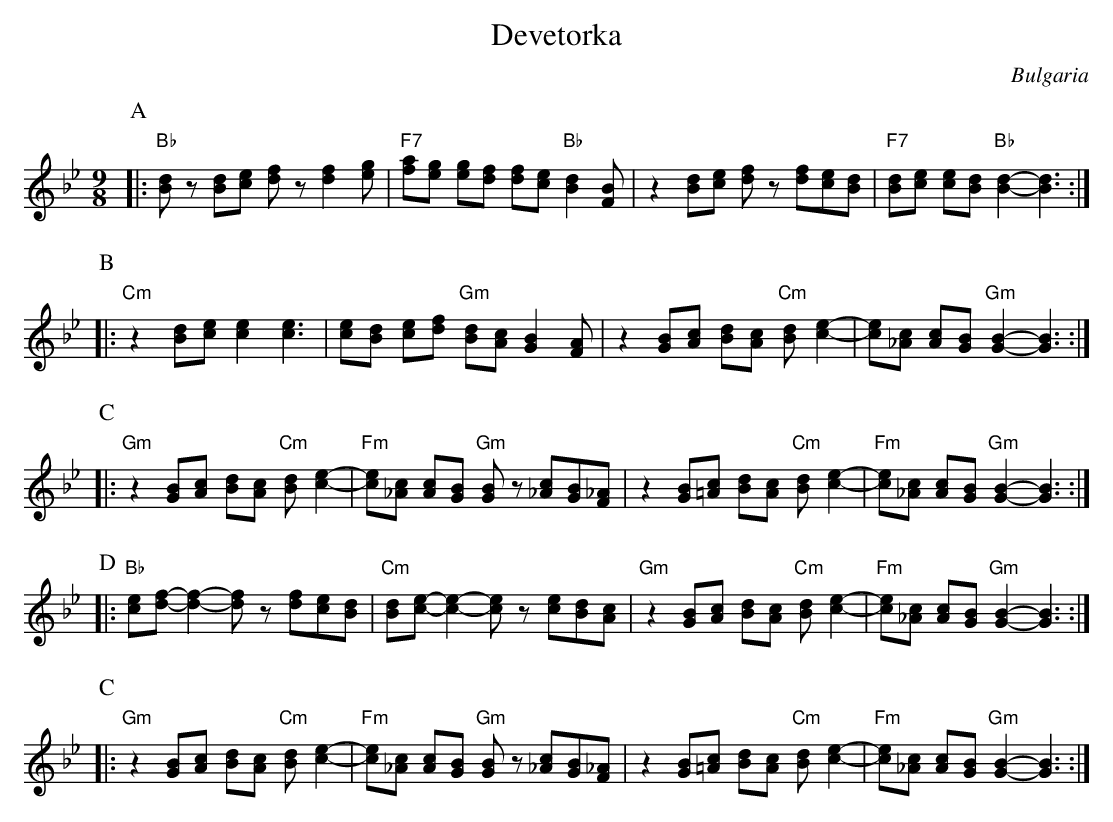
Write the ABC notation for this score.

X:1
T:Devetorka
O:Bulgaria
M:9/8
L:1/8
K:Gm
P:A
|: "Bb"[dB]z [dB][ec] [fd]z [f2d2][ge] \
| "F7"[af][ge] [ge][fd] [fd][ec] "Bb"[d2B2][BF] \
| z2 [dB][ec] [fd]z [fd][ec][dB] \
| "F7"[dB][ec] [ec][dB] "Bb"[d2B2]- [d3B3] :|
P:B
|: "Cm"z2 [dB][ec] [e2c2] [e3c3] \
| [ec][dB] [ec][fd] "Gm"[dB][cA] [B2G2][AF] \
| z2 [BG][cA] [dB][cA]  "Cm"[dB][e2c2]- \
| [ec][c_A] [cA][BG] "Gm"[B2G2]- [B3G3] :|
P:C
|: "Gm"z2 [BG][cA] [dB][cA] "Cm"[dB][e2c2]- \
| "Fm"[ec][c_A] [cA][BG] "Gm"[BG]z [c_A][BG][_AF] \
| z2 [BG][c=A] [dB][cA] "Cm"[dB][e2c2]- \
| "Fm"[ec][c_A] [cA][BG] "Gm"[B2G2]- [B3G3]  :|
P:D
|: "Bb"[ec][fd]- [f2d2]- [fd]z [fd][ec][dB] \
| "Cm"[dB][ec]- [e2c2]- [ec]z [ec][dB][cA] \
| "Gm"z2 [BG][cA] [dB][cA] "Cm"[dB][e2c2]- \
| "Fm"[ec][c_A] [cA][BG] "Gm"[B2G2]- [B3G3] :|
P:C
|: "Gm"z2 [BG][cA] [dB][cA] "Cm"[dB][e2c2]- \
| "Fm"[ec][c_A] [cA][BG] "Gm"[BG]z [c_A][BG][_AF] \
| z2 [BG][c=A] [dB][cA] "Cm"[dB][e2c2]- \
| "Fm"[ec][c_A] [cA][BG] "Gm"[B2G2]- [B3G3]  :|
